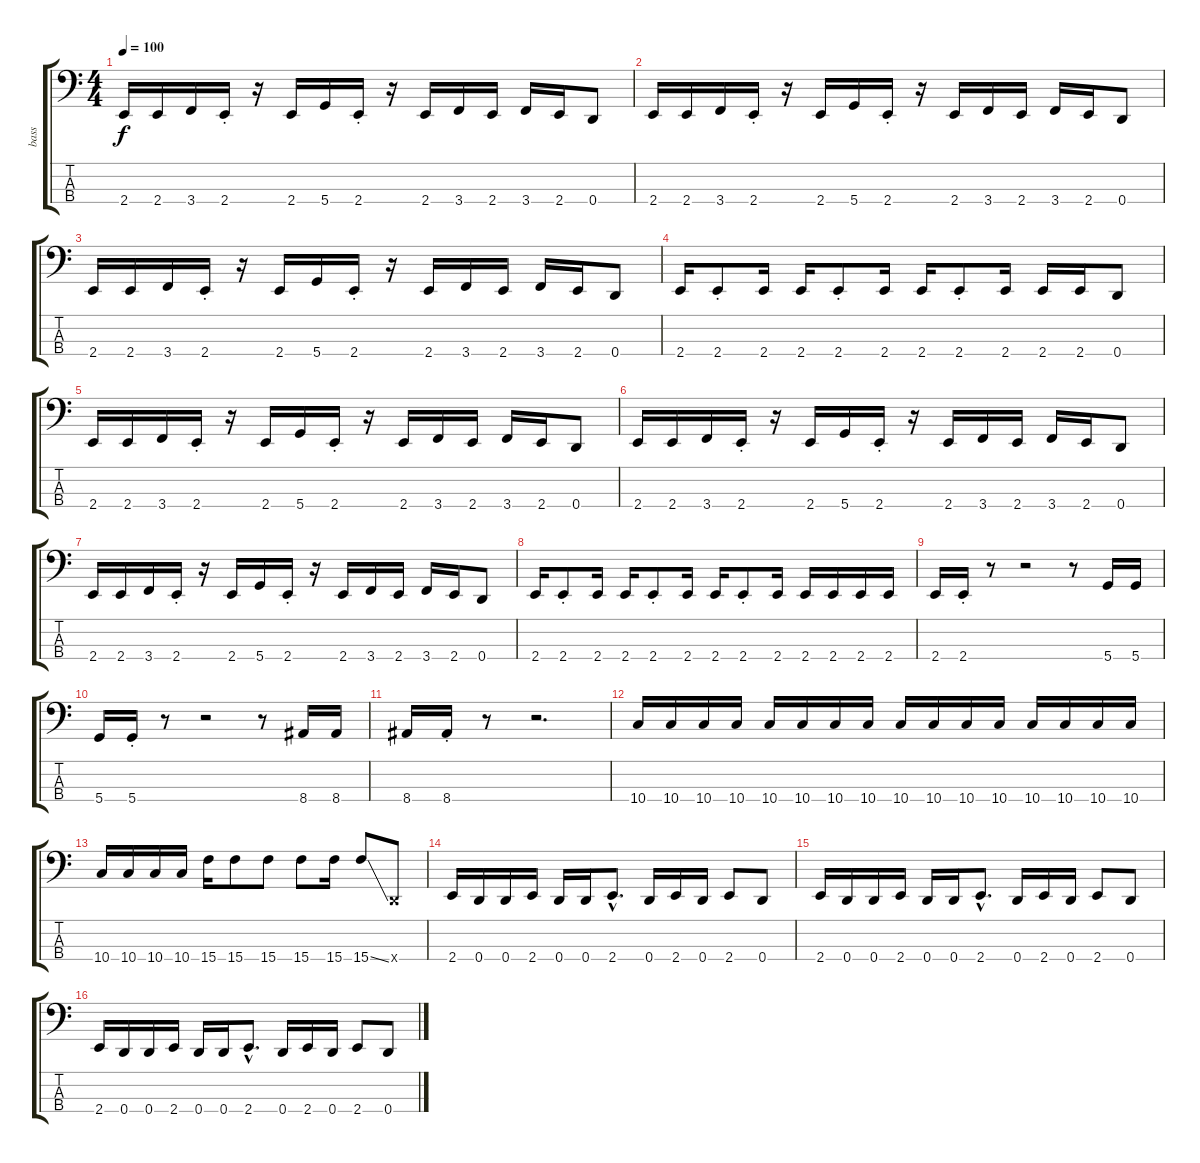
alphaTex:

\track ("bass" "bass") {instrument electricbasspick}
\staff {score tabs}
\tuning (G2 D2 A1 D1) {hide}
\ts (4 4)
\tempo 100
\clef f4
\ks c
2.4.16{dy f} 2.4.16 3.4.16 2.4{st}.16 r.16 2.4.16 5.4.16 2.4{st}.16 r.16 2.4.16 3.4.16 2.4.16 3.4.16 2.4.16 0.4.8 |
2.4.16 2.4.16 3.4.16 2.4{st}.16 r.16 2.4.16 5.4.16 2.4{st}.16 r.16 2.4.16 3.4.16 2.4.16 3.4.16 2.4.16 0.4.8 |
2.4.16 2.4.16 3.4.16 2.4{st}.16 r.16 2.4.16 5.4.16 2.4{st}.16 r.16 2.4.16 3.4.16 2.4.16 3.4.16 2.4.16 0.4.8 |
2.4.16 2.4{st}.8 2.4.16 2.4.16 2.4{st}.8 2.4.16 2.4.16 2.4{st}.8 2.4.16 2.4.16 2.4.16 0.4.8 |
2.4.16 2.4.16 3.4.16 2.4{st}.16 r.16 2.4.16 5.4.16 2.4{st}.16 r.16 2.4.16 3.4.16 2.4.16 3.4.16 2.4.16 0.4.8 |
2.4.16 2.4.16 3.4.16 2.4{st}.16 r.16 2.4.16 5.4.16 2.4{st}.16 r.16 2.4.16 3.4.16 2.4.16 3.4.16 2.4.16 0.4.8 |
2.4.16 2.4.16 3.4.16 2.4{st}.16 r.16 2.4.16 5.4.16 2.4{st}.16 r.16 2.4.16 3.4.16 2.4.16 3.4.16 2.4.16 0.4.8 |
2.4.16 2.4{st}.8 2.4.16 2.4.16 2.4{st}.8 2.4.16 2.4.16 2.4{st}.8 2.4.16 2.4.16 2.4.16 2.4.16 2.4.16 |
2.4.16 2.4{st}.16 r.8 r.2 r.8 5.4.16 5.4.16 |
5.4.16 5.4{st}.16 r.8 r.2 r.8 8.4.16 8.4.16 |
8.4.16 8.4{st}.16 r.8 r.2{d} |
10.4.16 10.4.16 10.4.16 10.4.16 10.4.16 10.4.16 10.4.16 10.4.16 10.4.16 10.4.16 10.4.16 10.4.16 10.4.16 10.4.16 10.4.16 10.4.16 |
10.4.16 10.4.16 10.4.16 10.4.16 15.4.16 15.4.8 15.4.8 15.4.8 15.4.16 15.4{ss}.8 0.4{x}.8 |
2.4.16 0.4.16 0.4.16 2.4.16 0.4.16 0.4.16 2.4{hac}.8{d} 0.4.16 2.4.16 0.4.16 2.4.8 0.4.8 |
2.4.16 0.4.16 0.4.16 2.4.16 0.4.16 0.4.16 2.4{hac}.8{d} 0.4.16 2.4.16 0.4.16 2.4.8 0.4.8 |
2.4.16 0.4.16 0.4.16 2.4.16 0.4.16 0.4.16 2.4{hac}.8{d} 0.4.16 2.4.16 0.4.16 2.4.8 0.4.8
